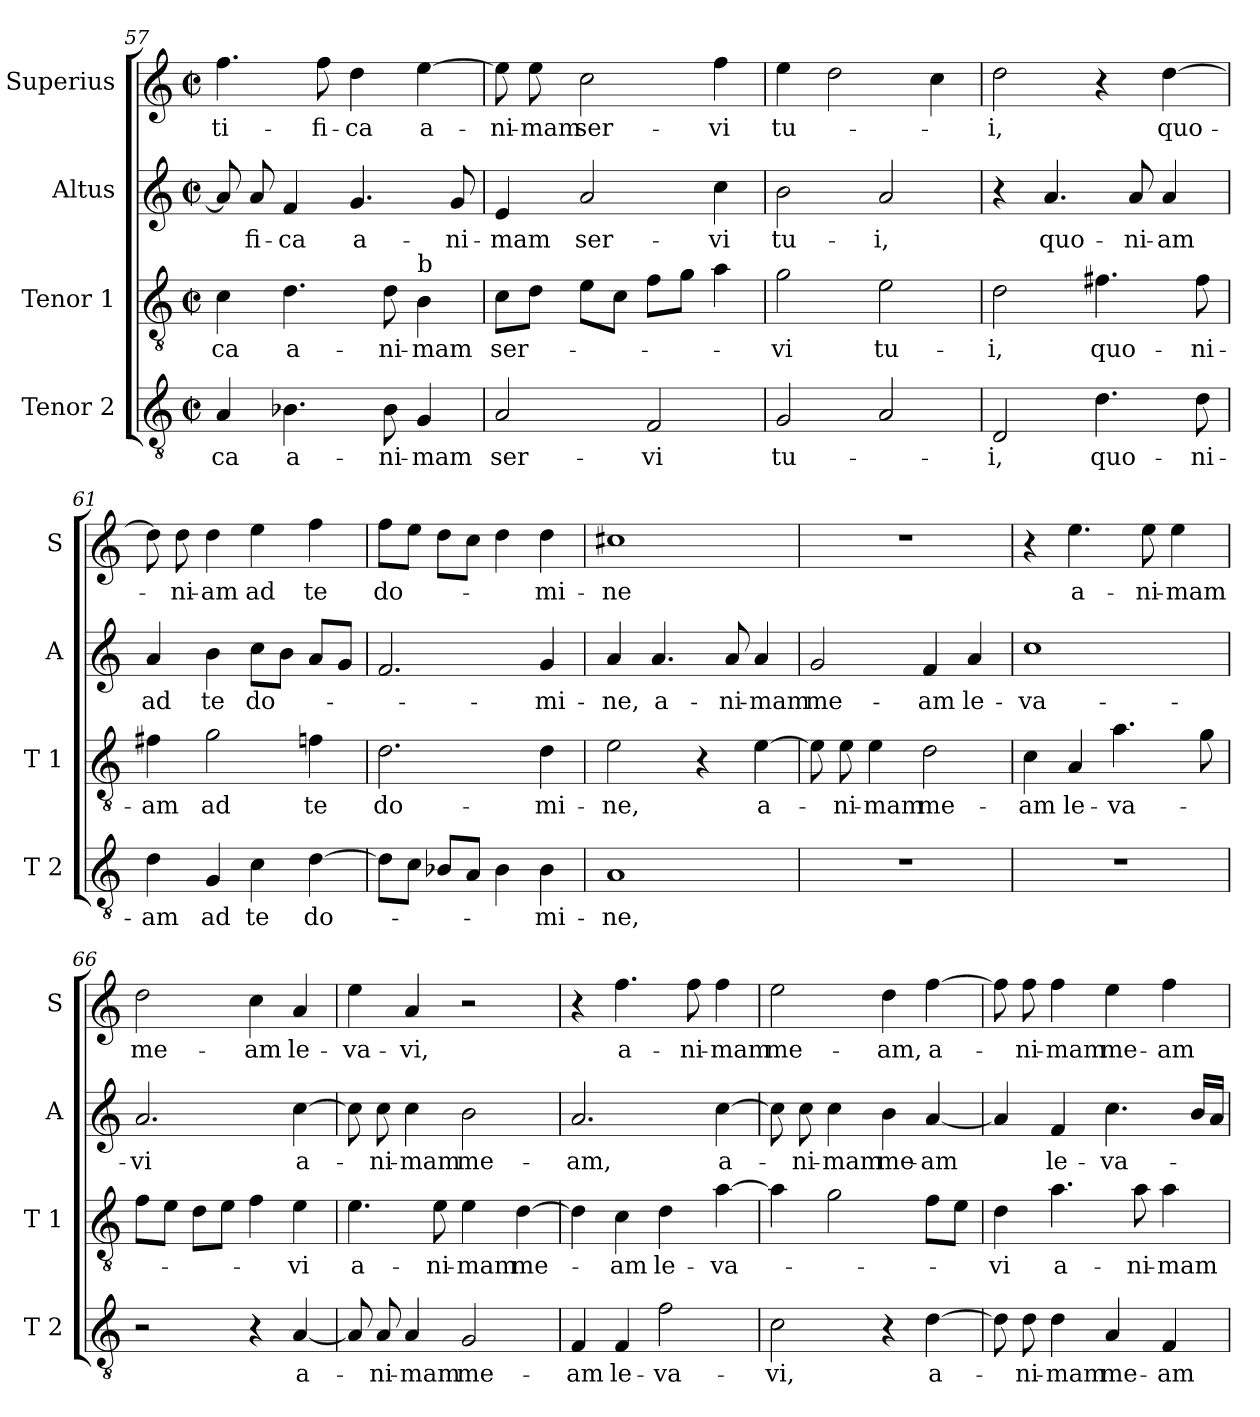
**kern	**text	**kern	**text	**kern	**text	**kern	**text
*part4	*part4	*part3	*part3	*part2	*part2	*part1	*part1
*staff4	*staff4	*staff3	*staff3	*staff2	*staff2	*staff1	*staff1
*I"Tenor 2	*	*I"Tenor 1	*	*I"Altus	*	*I"Superius	*
*I'T 2	*	*I'T 1	*	*I'A	*	*I'S	*
*clefGv2	*	*clefGv2	*	*clefG2	*	*clefG2	*
*k[]	*	*k[]	*	*k[]	*	*k[]	*
*C:	*	*C:	*	*C:	*	*C:	*
*M2/2	*	*M2/2	*	*M2/2	*	*M2/2	*
*met(c|)	*	*met(c|)	*	*met(c|)	*	*met(c|)	*
=57	=57	=57	=57	=57	=57	=57	=57
4A/	-ca	4c\	-ca	8a/]	.	4.ff\	-ti-
.	.	.	.	8a/	-fi-	.	.
4.B-X\	a-	4.d\	a-	4f/	-ca	.	.
.	.	.	.	.	.	8ff\	-fi-
.	.	.	.	4.g/	a-	4dd\	-ca
8B-\	-ni-	8d\	-ni-	.	.	.	.
!	!	!LO:TX:a:t=b	!	!	!	!	!
4G/	-mam	4B\	-mam	.	.	[4ee\	a-
.	.	.	.	8g/	-ni-	.	.
=58	=58	=58	=58	=58	=58	=58	=58
2A/	ser-	8c\L	ser-	4e/	-mam	8ee\]	-ni-
.	.	8d\J	.	.	.	8ee\	-mam
.	.	8e\L	.	2a/	ser-	2cc\	ser-
.	.	8c\J	.	.	.	.	.
2F/	-vi	8f\L	.	.	.	.	.
.	.	8g\J	.	.	.	.	.
.	.	4a\	.	4cc\	-vi	4ff\	-vi
=59	=59	=59	=59	=59	=59	=59	=59
2G/	tu-	2g\	-vi	2b\	tu-	4ee\	tu-
.	.	.	.	.	.	2dd\	.
2A/	.	2e\	tu-	2a/	-i,	.	.
.	.	.	.	.	.	4cc\	.
!!LO:LB:g=z
=60	=60	=60	=60	=60	=60	=60	=60
2D/	-i,	2d\	-i,	4r	.	2dd\	-i,
.	.	.	.	4.a/	quo-	.	.
4.d\	quo-	4.f#X\	quo-	.	.	4r	.
.	.	.	.	8a/	-ni-	.	.
.	.	.	.	4a/	-am	[4dd\	quo-
8d\	-ni-	8f#\	-ni-	.	.	.	.
=61	=61	=61	=61	=61	=61	=61	=61
4d\	-am	4f#X\	-am	4a/	ad	8dd\]	.
.	.	.	.	.	.	8dd\	-ni-
4G/	ad	2g\	ad	4b\	te	4dd\	-am
4c\	te	.	.	8cc\L	do-	4ee\	ad
.	.	.	.	8b\J	.	.	.
[4d\	do-	4fn\	te	8a/L	.	4ff\	te
.	.	.	.	8g/J	.	.	.
=62	=62	=62	=62	=62	=62	=62	=62
8d\L]	.	2.d\	do-	2.f/	.	8ff\L	do-
8c\J	.	.	.	.	.	8ee\J	.
8B-X/L	.	.	.	.	.	8dd\L	.
8A/J	.	.	.	.	.	8cc\J	.
4B-\	.	.	.	.	.	4dd\	.
4B-\	-mi-	4d\	-mi-	4g/	-mi-	4dd\	-mi-
=63	=63	=63	=63	=63	=63	=63	=63
1A	-ne,	2e\	-ne,	4a/	-ne,	1cc#X	-ne
.	.	.	.	4.a/	a-	.	.
.	.	4r	.	.	.	.	.
.	.	.	.	8a/	-ni-	.	.
.	.	[4e\	a-	4a/	-mam	.	.
=64	=64	=64	=64	=64	=64	=64	=64
1r	.	8e\]	.	2g/	me-	1r	.
.	.	8e\	-ni-	.	.	.	.
.	.	4e\	-mam	.	.	.	.
.	.	2d\	me-	4f/	-am	.	.
.	.	.	.	4a/	le-	.	.
=65	=65	=65	=65	=65	=65	=65	=65
1r	.	4c\	-am	1cc	-va-	4r	.
.	.	4A/	le-	.	.	4.ee\	a-
.	.	4.a\	-va-	.	.	.	.
.	.	.	.	.	.	8ee\	-ni-
.	.	.	.	.	.	4ee\	-mam
.	.	8g\	.	.	.	.	.
!!LO:LB:g=z
=66	=66	=66	=66	=66	=66	=66	=66
2r	.	8f\L	.	2.a/	-vi	2dd\	me-
.	.	8e\J	.	.	.	.	.
.	.	8d\L	.	.	.	.	.
.	.	8e\J	.	.	.	.	.
4r	.	4f\	.	.	.	4cc\	-am
[4A/	a-	4e\	-vi	[4cc\	a-	4a/	le-
=67	=67	=67	=67	=67	=67	=67	=67
8A/]	.	4.e\	a-	8cc\]	.	4ee\	-va-
8A/	-ni-	.	.	8cc\	-ni-	.	.
4A/	-mam	.	.	4cc\	-mam	4a/	-vi,
.	.	8e\	-ni-	.	.	.	.
2G/	me-	4e\	-mam	2b\	me-	2r	.
.	.	[4d\	me-	.	.	.	.
=68	=68	=68	=68	=68	=68	=68	=68
4F/	-am	4d\]	.	2.a/	-am,	4r	.
4F/	le-	4c\	-am	.	.	4.ff\	a-
2f\	-va-	4d\	le-	.	.	.	.
.	.	.	.	.	.	8ff\	-ni-
.	.	[4a\	-va-	[4cc\	a-	4ff\	-mam
=69	=69	=69	=69	=69	=69	=69	=69
2c\	-vi,	4a\]	.	8cc\]	.	2ee\	me-
.	.	.	.	8cc\	-ni-	.	.
.	.	2g\	.	4cc\	-mam	.	.
4r	.	.	.	4b\	me-	4dd\	-am,
[4d\	a-	8f\L	.	[4a/	-am	[4ff\	a-
.	.	8e\J	.	.	.	.	.
=70	=70	=70	=70	=70	=70	=70	=70
8d\]	.	4d\	-vi	4a/]	.	8ff\]	.
8d\	-ni-	.	.	.	.	8ff\	-ni-
4d\	-mam	4.a\	a-	4f/	le-	4ff\	-mam
4A/	me-	.	.	4.cc\	-va-	4ee\	me-
.	.	8a\	-ni-	.	.	.	.
4F/	-am	4a\	-mam	.	.	4ff\	-am
.	.	.	.	16b/LL	.	.	.
.	.	.	.	16a/JJ	.	.	.
=	=	=	=	=	=	=	=
*-	*-	*-	*-	*-	*-	*-	*-
